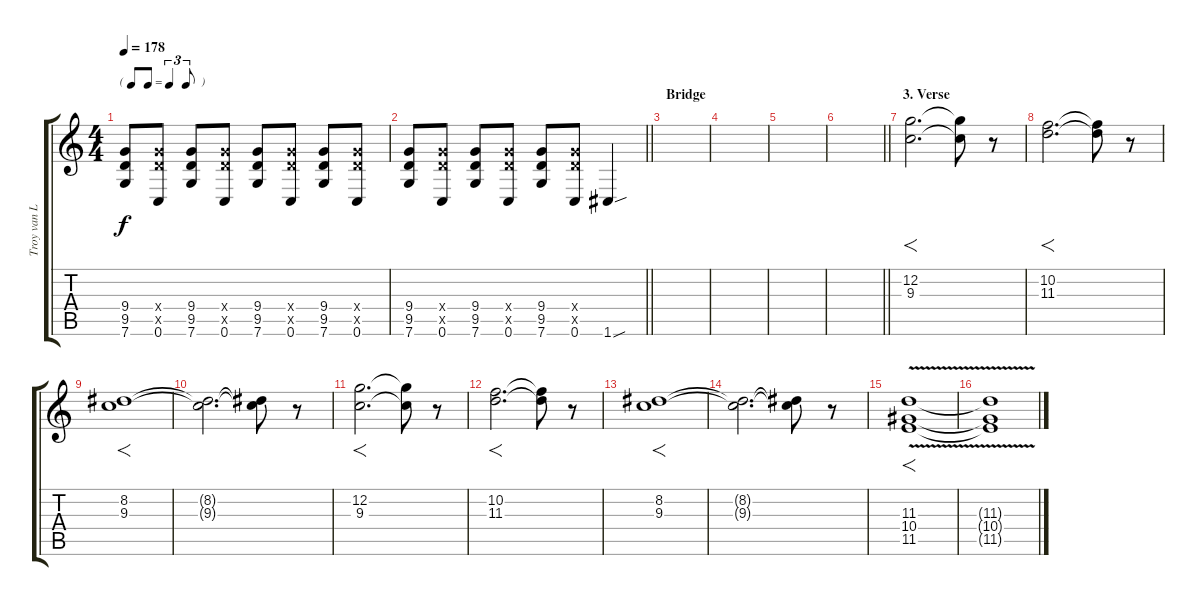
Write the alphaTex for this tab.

\track ("Troy van Leeuwen" "Troy van L") {instrument overdrivenguitar}
\staff {score tabs}
\tuning (C4 G3 Eb3 Bb2 F2 C2) {hide}
\ts (4 4)
\tf triplet8th
\tempo 178
\clef g2
\ks c
(9.4 9.5 7.6).8{dy f} (9.4{x} 9.5{x} 0.6).8 (9.4 9.5 7.6).8 (9.4{x} 9.5{x} 0.6).8 (9.4 9.5 7.6).8 (9.4{x} 9.5{x} 0.6).8 (9.4 9.5 7.6).8 (9.4{x} 9.5{x} 0.6).8 |
\barLineRight lightlight
(9.4 9.5 7.6).8 (9.4{x} 9.5{x} 0.6).8 (9.4 9.5 7.6).8 (9.4{x} 9.5{x} 0.6).8 (9.4 9.5 7.6).8 (9.4{x} 9.5{x} 0.6).8 1.6{sou}.4 |
\section ("" "Bridge")
|
|
|
\barLineRight lightlight
|
\section ("" "3. Verse")
(12.2 9.3).2{f d} (12.2{t} 9.3{t}).8 r.8 |
(10.2 11.3).2{f d} (10.2{t} 11.3{t}).8 r.8 |
(8.2 9.3).1{f} |
(8.2{t} 9.3{t}).2{d} (8.2{t} 9.3{t}).8 r.8 |
(12.2 9.3).2{f d} (12.2{t} 9.3{t}).8 r.8 |
(10.2 11.3).2{f d} (10.2{t} 11.3{t}).8 r.8 |
(8.2 9.3).1{f} |
(8.2{t} 9.3{t}).2{d} (8.2{t} 9.3{t}).8 r.8 |
(11.3{v} 10.4{v} 11.5).1{f} |
(11.3{t} 10.4{t} 11.5{t}).1
